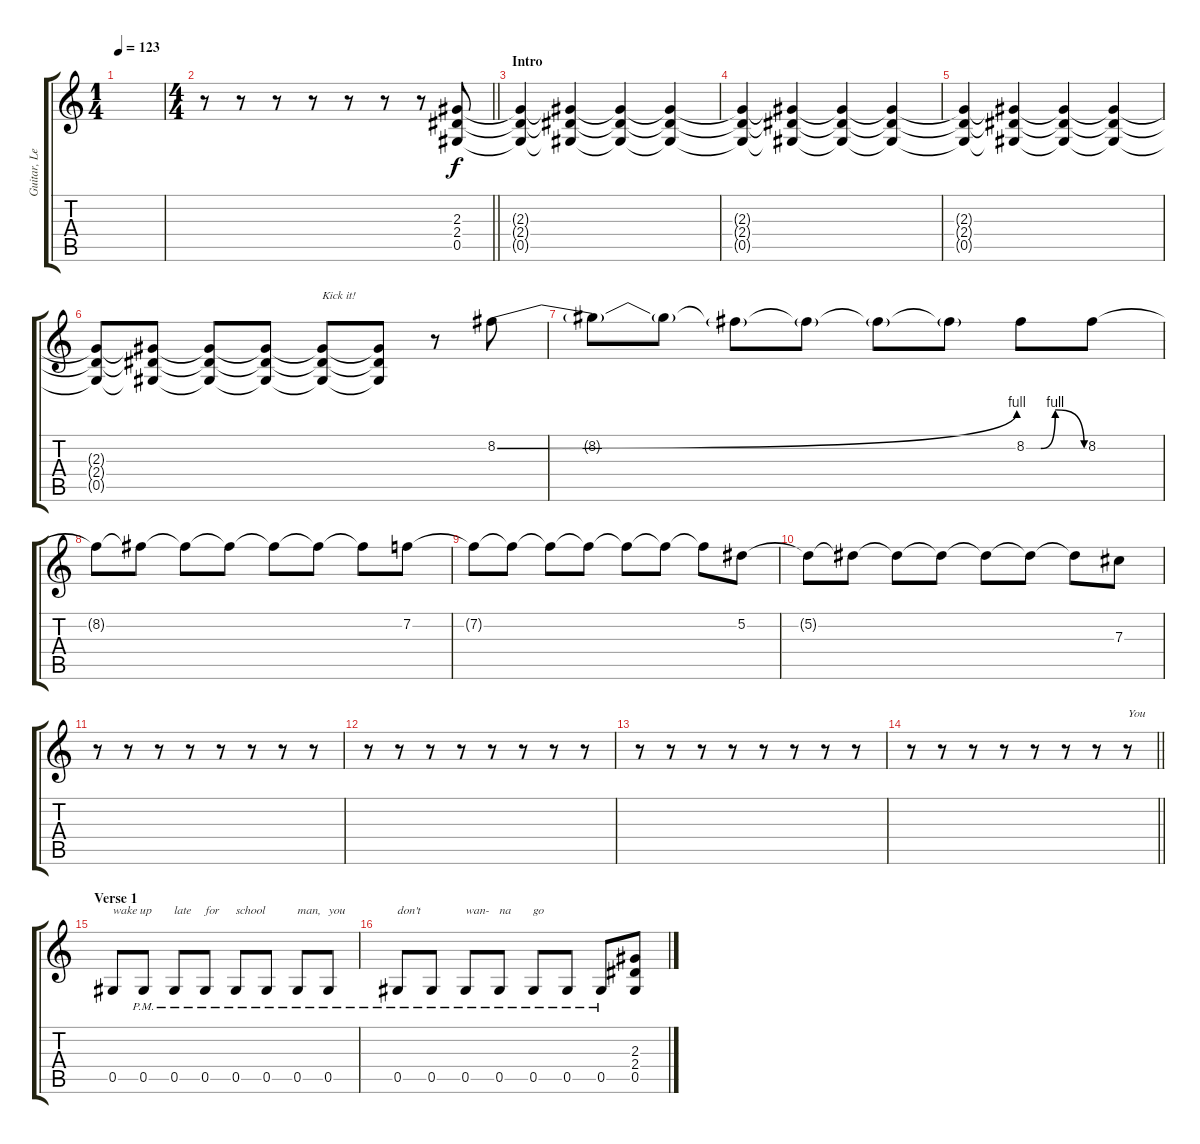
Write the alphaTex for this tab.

\track ("Guitar, Lead" "Guitar, Le") {instrument distortionguitar}
\staff {score tabs}
\tuning (Eb4 Bb3 Gb3 Db3 Ab2 Eb2) {hide}
\ts (1 4)
\tempo 123
\clef g2
\ks c
|
\ts (4 4)
\barLineRight lightlight
r.8 r.8 r.8 r.8 r.8 r.8 r.8 (2.3 2.4 0.5).8 |
\section ("" "Intro")
(2.3{t} 2.4{t} 0.5{t}).4 (2.3{t} 2.4{t} 0.5{t}).4 (2.3{t} 2.4{t} 0.5{t}).4 (2.3{t} 2.4{t} 0.5{t}).4 |
(2.3{t} 2.4{t} 0.5{t}).4 (2.3{t} 2.4{t} 0.5{t}).4 (2.3{t} 2.4{t} 0.5{t}).4 (2.3{t} 2.4{t} 0.5{t}).4 |
(2.3{t} 2.4{t} 0.5{t}).4 (2.3{t} 2.4{t} 0.5{t}).4 (2.3{t} 2.4{t} 0.5{t}).4 (2.3{t} 2.4{t} 0.5{t}).4 |
(2.3{t} 2.4{t} 0.5{t}).8 (2.3{t} 2.4{t} 0.5{t}).8 (2.3{t} 2.4{t} 0.5{t}).8 (2.3{t} 2.4{t} 0.5{t}).8 (2.3{t} 2.4{t} 0.5{t}).8{txt "Kick it!"} (2.3{t} 2.4{t} 0.5{t}).8 r.8 8.2{be (bend 0 0 60 4)}.8 |
8.2{t}.8 8.2{t}.8 8.2{t}.8 8.2{t}.8 8.2{t}.8 8.2{t}.8 8.2{be (custom 0 0 15 0 30 4 60 0)}.8 8.2.8 |
8.2{t}.8 8.2{t}.8 8.2{t}.8 8.2{t}.8 8.2{t}.8 8.2{t}.8 8.2{t}.8 7.2.8 |
7.2{t}.8 7.2{t}.8 7.2{t}.8 7.2{t}.8 7.2{t}.8 7.2{t}.8 7.2{t}.8 5.2.8 |
5.2{t}.8 5.2{t}.8 5.2{t}.8 5.2{t}.8 5.2{t}.8 5.2{t}.8 5.2{t}.8 7.3.8 |
r.8 r.8 r.8 r.8 r.8 r.8 r.8 r.8 |
r.8 r.8 r.8 r.8 r.8 r.8 r.8 r.8 |
r.8 r.8 r.8 r.8 r.8 r.8 r.8 r.8 |
\barLineRight lightlight
r.8 r.8 r.8 r.8 r.8 r.8 r.8 r.8{txt "You"} |
\section ("" "Verse 1")
0.5.8{txt "wake up"} 0.5{pm}.8 0.5{pm}.8{txt "late"} 0.5{pm}.8{txt "for"} 0.5{pm}.8{txt "school"} 0.5{pm}.8 0.5{pm}.8{txt "man,"} 0.5{pm}.8{txt "you"} |
0.5{pm}.8{txt "don't"} 0.5{pm}.8 0.5{pm}.8{txt "wan-"} 0.5{pm}.8{txt "na"} 0.5{pm}.8{txt "go"} 0.5{pm}.8 0.5{pm}.8 (2.3 2.4 0.5).8
